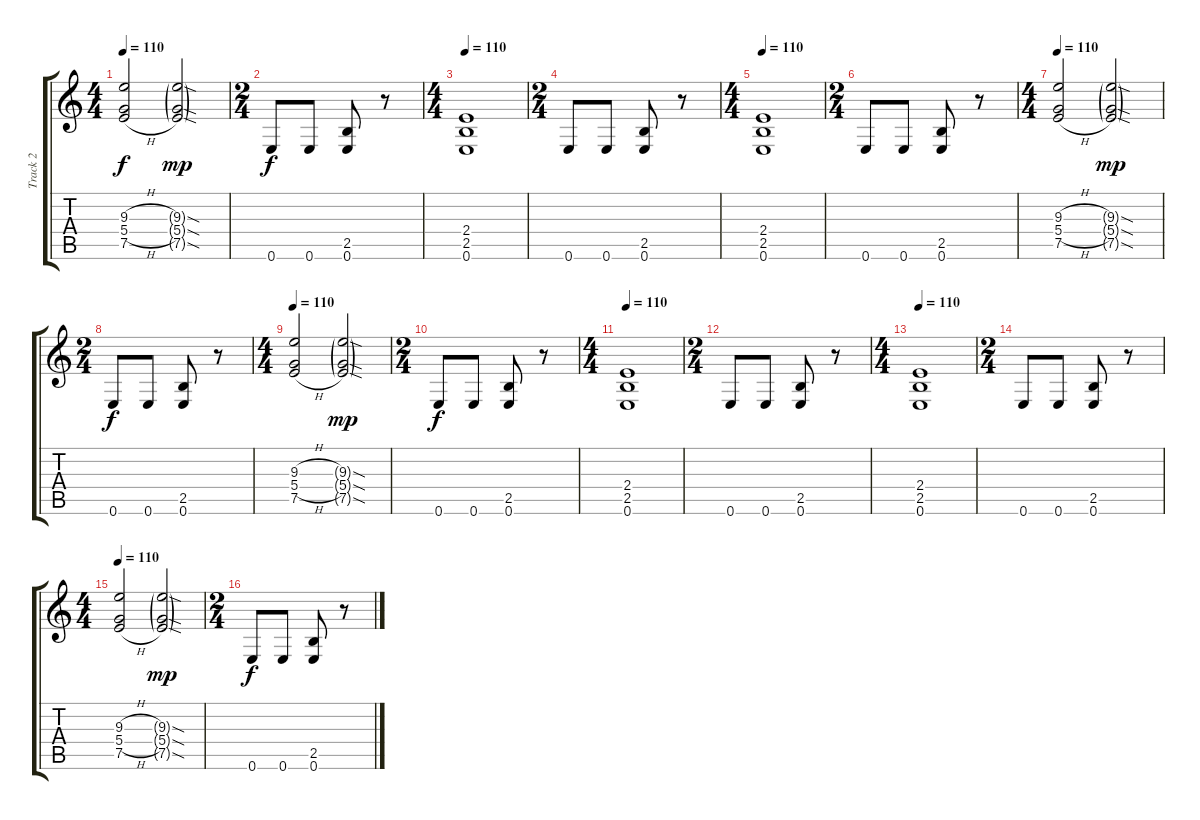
\track ("Track 2" "Track 2") {instrument acousticguitarsteel}
\staff {score tabs}
\tuning (E4 B3 G3 D3 A2 E2) {hide}
\ts (4 4)
\tempo 110
\clef g2
\ks c
(9.3{h} 5.4{h} 7.5{h}).2{dy f} (9.3{sod g} 5.4{sod g} 7.5{sod g}).2{dy mp} |
\ts (2 4)
0.6.8{dy f} 0.6.8 (2.5 0.6).8 r.8 |
\ts (4 4)
\tempo 110
(2.4 2.5 0.6).1 |
\ts (2 4)
0.6.8 0.6.8 (2.5 0.6).8 r.8 |
\ts (4 4)
\tempo 110
(2.4 2.5 0.6).1 |
\ts (2 4)
0.6.8 0.6.8 (2.5 0.6).8 r.8 |
\ts (4 4)
\tempo 110
(9.3{h} 5.4{h} 7.5{h}).2 (9.3{sod g} 5.4{sod g} 7.5{sod g}).2{dy mp} |
\ts (2 4)
0.6.8{dy f} 0.6.8 (2.5 0.6).8 r.8 |
\ts (4 4)
\tempo 110
(9.3{h} 5.4{h} 7.5{h}).2 (9.3{sod g} 5.4{sod g} 7.5{sod g}).2{dy mp} |
\ts (2 4)
0.6.8{dy f} 0.6.8 (2.5 0.6).8 r.8 |
\ts (4 4)
\tempo 110
(2.4 2.5 0.6).1 |
\ts (2 4)
0.6.8 0.6.8 (2.5 0.6).8 r.8 |
\ts (4 4)
\tempo 105
\tempo 110
(2.4 2.5 0.6).1 |
\ts (2 4)
0.6.8 0.6.8 (2.5 0.6).8 r.8 |
\ts (4 4)
\tempo 110
(9.3{h} 5.4{h} 7.5{h}).2 (9.3{sod g} 5.4{sod g} 7.5{sod g}).2{dy mp} |
\ts (2 4)
0.6.8{dy f} 0.6.8 (2.5 0.6).8 r.8
